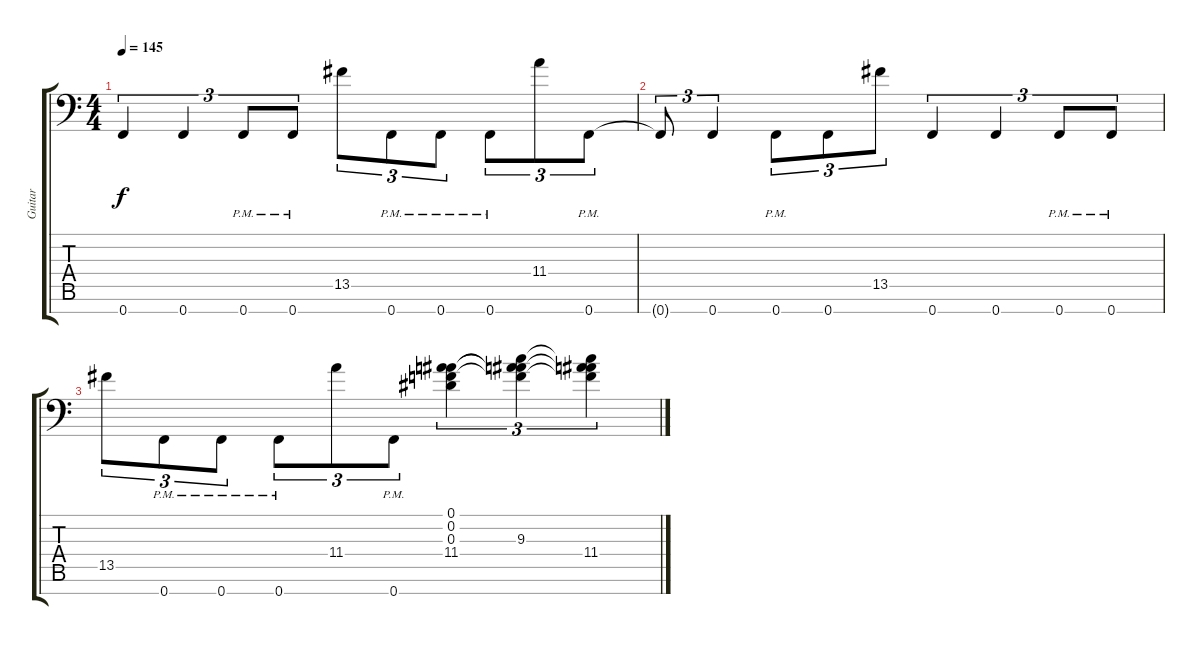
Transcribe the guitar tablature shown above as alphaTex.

\track ("Guitar" "Guitar") {instrument distortionguitar}
\staff {score tabs}
\tuning (Bb3 F3 Eb3 Bb2 F2 Bb1 F1) {hide}
\ts (4 4)
\tempo 145
\clef f4
\ks c
0.7.4{tu (3 2) dy f} 0.7.4{tu (3 2)} 0.7{pm}.8{tu (3 2)} 0.7{pm}.8{tu (3 2)} 13.5.8{tu (3 2)} 0.7{pm}.8{tu (3 2)} 0.7{pm}.8{tu (3 2)} 0.7{pm}.8{tu (3 2)} 11.4.8{tu (3 2)} 0.7{pm}.8{tu (3 2)} |
0.7{t}.8{tu (3 2)} 0.7.4{tu (3 2)} 0.7{pm}.8{tu (3 2)} 0.7.8{tu (3 2)} 13.5.8{tu (3 2)} 0.7.4{tu (3 2)} 0.7.4{tu (3 2)} 0.7{pm}.8{tu (3 2)} 0.7{pm}.8{tu (3 2)} |
13.5.8{tu (3 2)} 0.7{pm}.8{tu (3 2)} 0.7{pm}.8{tu (3 2)} 0.7{pm}.8{tu (3 2)} 11.4.8{tu (3 2)} 0.7{pm}.8{tu (3 2)} (0.1 0.2 0.3 11.4).4{tu (3 2)} (0.1{t} 0.2{t} 9.3 11.4{t}).4{tu (3 2)} (0.1{t} 0.2{t} 9.3{t} 11.4).4{tu (3 2)}
